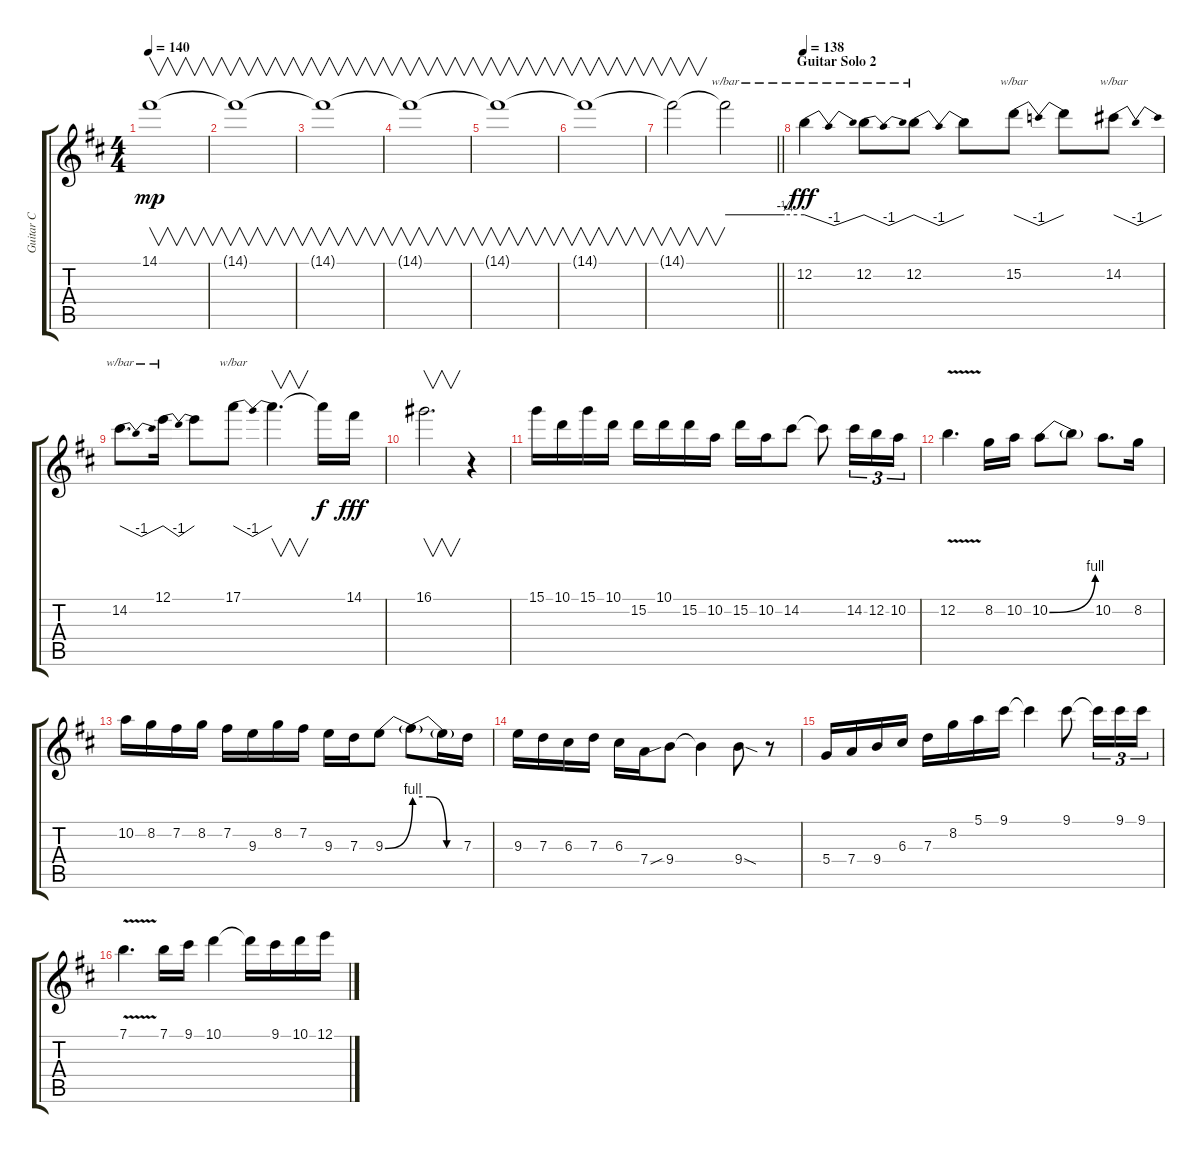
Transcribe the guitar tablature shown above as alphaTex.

\track ("Guitar C" "Guitar C") {instrument overdrivenguitar}
\staff {score tabs}
\tuning (E4 B3 G3 D3 A2 E2) {hide}
\ts (4 4)
\tempo 140
\clef g2
\ks d
14.1{t}.1{v dy mp} |
14.1{t}.1{v} |
14.1{t}.1{v} |
14.1{t}.1{v} |
14.1{t}.1{v} |
14.1{t}.1{v} |
\barLineRight lightlight
14.1{t}.2{v} 14.1{t}.2{tbe (custom default 0 0 45 -1 60 -1)} |
\section ("" "Guitar Solo 2")
\tempo 138
12.2.4{tbe (dip default 0 0 30 -4 60 0) dy fff} 12.2.8{tbe (dip default 0 0 30 -4 60 0)} 12.2.8{tbe (dip default 0 0 30 -4 60 0)} 12.2{t}.8 15.2.8{tbe (dip default 0 0 30 -4 60 0)} 15.2{t}.8 14.2.8{tbe (dip default 0 0 30 -4 60 0)} |
14.2.8{d tbe (dip default 0 0 30 -4 60 0)} 12.1.16{tbe (dip default 0 0 30 -4 60 0)} 12.1{t}.8 17.1.8{tbe (dip default 0 0 30 -4 60 0)} 17.1{t}.4{v d} 17.1{t}.16{dy f} 14.1.16{dy fff} |
16.1.2{v d} r.4 |
15.1.16 10.1.16 15.1.16 10.1.16 15.2.16 10.1.16 15.2.16 10.2.16 15.2.16 10.2.16 14.2.8 14.2{t}.8 14.2.16{tu (3 2)} 12.2.16{tu (3 2)} 10.2.16{tu (3 2)} |
12.2{v}.4{d} 8.2.16 10.2.16 10.2{be (bend 0 0 60 4)}.8 10.2{t}.8 10.2.8{d} 8.2.16 |
10.2.16 8.2.16 7.2.16 8.2.16 7.2.16 9.3.16 8.2.16 7.2.16 9.3.16 7.3.16 9.3{be (bend 0 0 60 4)}.8 9.3{be (custom 0 4 20 4 40 0 60 0) t}.8 9.3{t}.16 7.3.16 |
9.3.16 7.3.16 6.3.16 7.3.16 6.3.16 7.4.16 9.4{sib}.8 9.4{t}.4 9.4{sod}.8 r.8 |
5.4.16 7.4.16 9.4.16 6.3.16 7.3.16 8.2.16 5.1.16 9.1.16 9.1{t}.4 9.1.8 9.1{t}.16{tu (3 2)} 9.1.16{tu (3 2)} 9.1.16{tu (3 2)} |
7.1{v}.4{d} 7.1.16 9.1.16 10.1.4 10.1{t}.16 9.1.16 10.1.16 12.1.16
